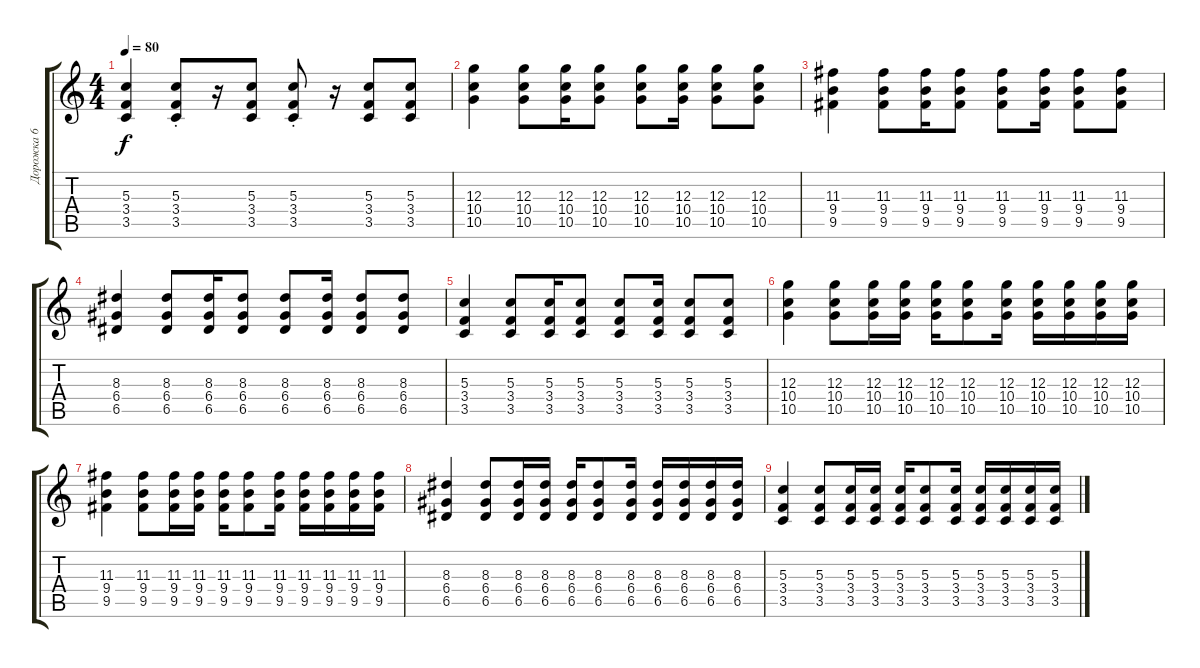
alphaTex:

\track ("Дорожка 6" "Дорожка 6") {instrument distortionguitar}
\staff {score tabs}
\tuning (E4 B3 G3 D3 A2 E2) {hide}
\ts (4 4)
\tempo 80
\clef g2
\ks c
(5.3 3.4 3.5).4{dy f} (5.3{st} 3.4 3.5).8 r.16 (5.3 3.4 3.5).8 (5.3{st} 3.4 3.5).8 r.16 (5.3 3.4 3.5).8 (5.3 3.4 3.5).8 |
(12.3 10.4 10.5).4 (12.3 10.4 10.5).8 (12.3 10.4 10.5).16 (12.3 10.4 10.5).8 (12.3 10.4 10.5).8 (12.3 10.4 10.5).16 (12.3 10.4 10.5).8 (12.3 10.4 10.5).8 |
(11.3 9.4 9.5).4 (11.3 9.4 9.5).8 (11.3 9.4 9.5).16 (11.3 9.4 9.5).8 (11.3 9.4 9.5).8 (11.3 9.4 9.5).16 (11.3 9.4 9.5).8 (11.3 9.4 9.5).8 |
(8.3 6.4 6.5).4 (8.3 6.4 6.5).8 (8.3 6.4 6.5).16 (8.3 6.4 6.5).8 (8.3 6.4 6.5).8 (8.3 6.4 6.5).16 (8.3 6.4 6.5).8 (8.3 6.4 6.5).8 |
(5.3 3.4 3.5).4 (5.3 3.4 3.5).8 (5.3 3.4 3.5).16 (5.3 3.4 3.5).8 (5.3 3.4 3.5).8 (5.3 3.4 3.5).16 (5.3 3.4 3.5).8 (5.3 3.4 3.5).8 |
(12.3 10.4 10.5).4 (12.3 10.4 10.5).8 (12.3 10.4 10.5).16 (12.3 10.4 10.5).16 (12.3 10.4 10.5).16 (12.3 10.4 10.5).8 (12.3 10.4 10.5).16 (12.3 10.4 10.5).16 (12.3 10.4 10.5).16 (12.3 10.4 10.5).16 (12.3 10.4 10.5).16 |
(11.3 9.4 9.5).4 (11.3 9.4 9.5).8 (11.3 9.4 9.5).16 (11.3 9.4 9.5).16 (11.3 9.4 9.5).16 (11.3 9.4 9.5).8 (11.3 9.4 9.5).16 (11.3 9.4 9.5).16 (11.3 9.4 9.5).16 (11.3 9.4 9.5).16 (11.3 9.4 9.5).16 |
(8.3 6.4 6.5).4 (8.3 6.4 6.5).8 (8.3 6.4 6.5).16 (8.3 6.4 6.5).16 (8.3 6.4 6.5).16 (8.3 6.4 6.5).8 (8.3 6.4 6.5).16 (8.3 6.4 6.5).16 (8.3 6.4 6.5).16 (8.3 6.4 6.5).16 (8.3 6.4 6.5).16 |
(5.3 3.4 3.5).4 (5.3 3.4 3.5).8 (5.3 3.4 3.5).16 (5.3 3.4 3.5).16 (5.3 3.4 3.5).16 (5.3 3.4 3.5).8 (5.3 3.4 3.5).16 (5.3 3.4 3.5).16 (5.3 3.4 3.5).16 (5.3 3.4 3.5).16 (5.3 3.4 3.5).16
